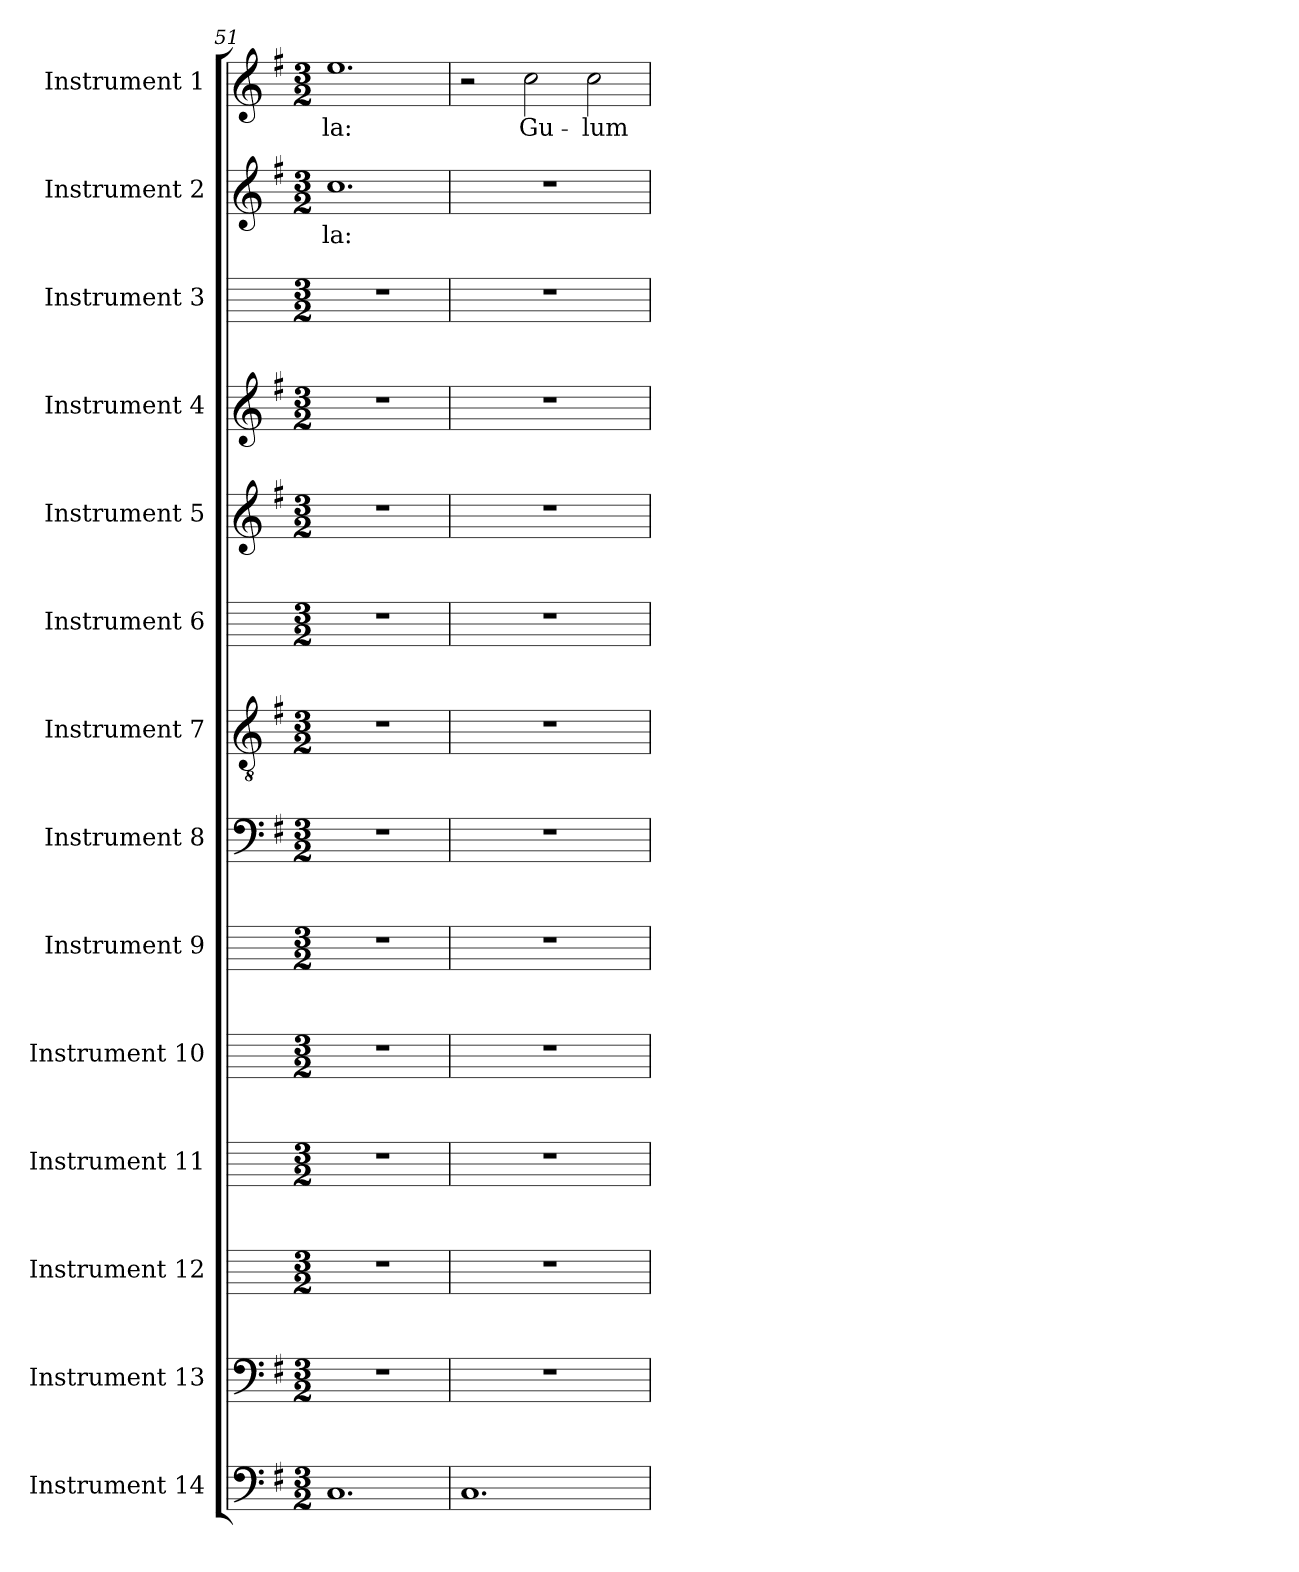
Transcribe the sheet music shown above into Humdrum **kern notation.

**kern	**kern	**kern	**kern	**kern	**kern	**kern	**kern	**kern	**kern	**kern	**kern	**kern	**text	**kern	**text
*part14	*part13	*part12	*part11	*part10	*part9	*part8	*part7	*part6	*part5	*part4	*part3	*part2	*part2	*part1	*part1
*staff14	*staff13	*staff12	*staff11	*staff10	*staff9	*staff8	*staff7	*staff6	*staff5	*staff4	*staff3	*staff2	*staff2	*staff1	*staff1
*I"Instrument 14	*I"Instrument 13	*I"Instrument 12	*I"Instrument 11	*I"Instrument 10	*I"Instrument 9	*I"Instrument 8	*I"Instrument 7	*I"Instrument 6	*I"Instrument 5	*I"Instrument 4	*I"Instrument 3	*I"Instrument 2	*	*I"Instrument 1	*
!!LO:PB:g=z
*clefF4	*clefF4	*	*	*	*	*clefF4	*clefGv2	*	*clefG2	*clefG2	*	*clefG2	*	*clefG2	*
*k[f#]	*k[f#]	*k[]	*k[]	*k[]	*k[]	*k[f#]	*k[f#]	*k[]	*k[f#]	*k[f#]	*k[]	*k[f#]	*	*k[f#]	*
*G:	*G:	*C:	*C:	*C:	*C:	*G:	*G:	*C:	*G:	*G:	*C:	*G:	*	*G:	*
*M3/2	*M3/2	*M3/2	*M3/2	*M3/2	*M3/2	*M3/2	*M3/2	*M3/2	*M3/2	*M3/2	*M3/2	*M3/2	*	*M3/2	*
=51	=51	=51	=51	=51	=51	=51	=51	=51	=51	=51	=51	=51	=51	=51	=51
!	!	!	!	!	!	!	!	!	!	!	!	!	!LO:LY:b:rj	!	!LO:LY:b:cj
1.C	1.r	1.r	1.r	1.r	1.r	1.r	1.r	1.r	1.r	1.r	1.r	1.cc	-la:	1.ee	-la:
=52	=52	=52	=52	=52	=52	=52	=52	=52	=52	=52	=52	=52	=52	=52	=52
1.C	1.r	1.r	1.r	1.r	1.r	1.r	1.r	1.r	1.r	1.r	1.r	1.r	.	2r	.
!	!	!	!	!	!	!	!	!	!	!	!	!	!	!	!LO:LY:b:cj
.	.	.	.	.	.	.	.	.	.	.	.	.	.	2cc\	Gu-
!	!	!	!	!	!	!	!	!	!	!	!	!	!	!	!LO:LY:b:cj
.	.	.	.	.	.	.	.	.	.	.	.	.	.	2cc\	-lum-
=	=	=	=	=	=	=	=	=	=	=	=	=	=	=	=
*-	*-	*-	*-	*-	*-	*-	*-	*-	*-	*-	*-	*-	*-	*-	*-
